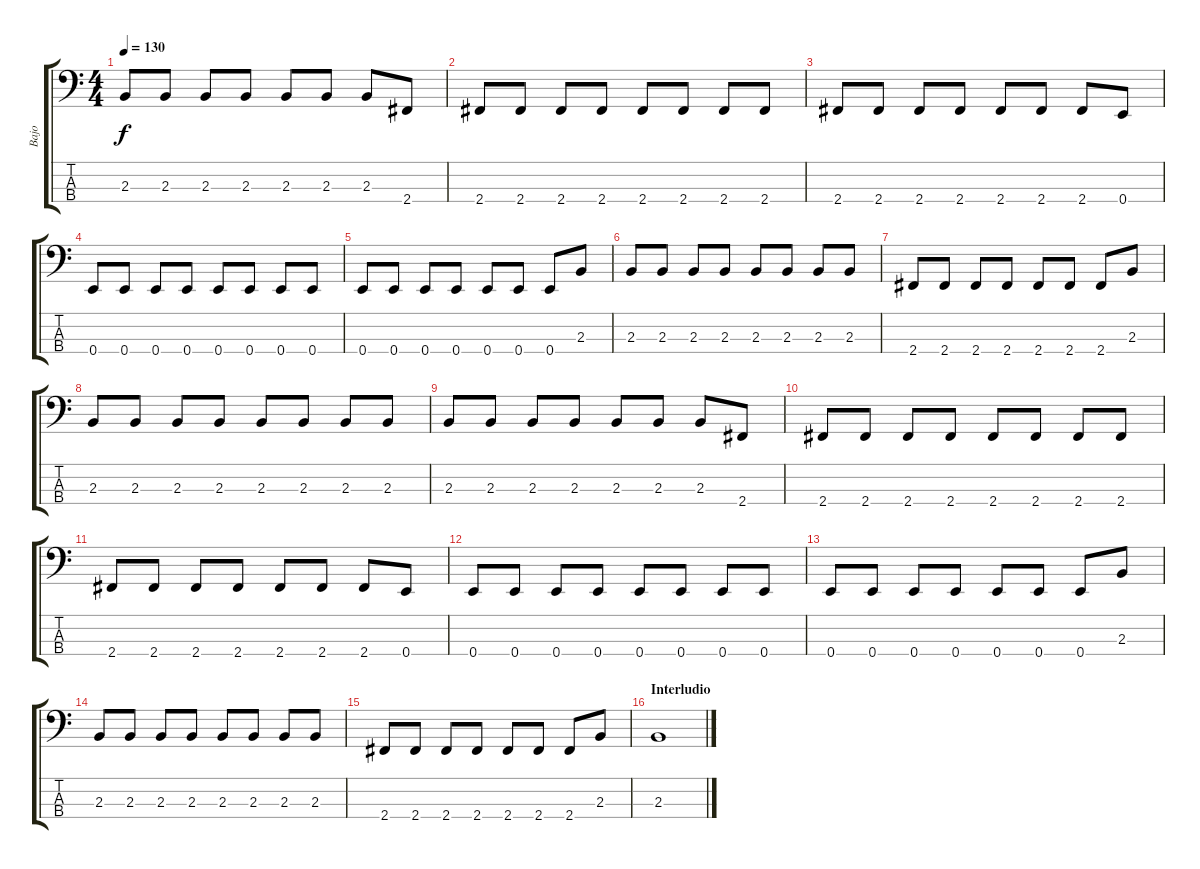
\track ("Bajo" "Bajo") {instrument electricbasspick}
\staff {score tabs}
\tuning (G2 D2 A1 E1) {hide}
\ts (4 4)
\tempo 130
\clef f4
\ks c
2.3.8{dy f} 2.3.8 2.3.8 2.3.8 2.3.8 2.3.8 2.3.8 2.4.8 |
2.4.8 2.4.8 2.4.8 2.4.8 2.4.8 2.4.8 2.4.8 2.4.8 |
2.4.8 2.4.8 2.4.8 2.4.8 2.4.8 2.4.8 2.4.8 0.4.8 |
0.4.8 0.4.8 0.4.8 0.4.8 0.4.8 0.4.8 0.4.8 0.4.8 |
0.4.8 0.4.8 0.4.8 0.4.8 0.4.8 0.4.8 0.4.8 2.3.8 |
2.3.8 2.3.8 2.3.8 2.3.8 2.3.8 2.3.8 2.3.8 2.3.8 |
2.4.8 2.4.8 2.4.8 2.4.8 2.4.8 2.4.8 2.4.8 2.3.8 |
2.3.8 2.3.8 2.3.8 2.3.8 2.3.8 2.3.8 2.3.8 2.3.8 |
2.3.8 2.3.8 2.3.8 2.3.8 2.3.8 2.3.8 2.3.8 2.4.8 |
2.4.8 2.4.8 2.4.8 2.4.8 2.4.8 2.4.8 2.4.8 2.4.8 |
2.4.8 2.4.8 2.4.8 2.4.8 2.4.8 2.4.8 2.4.8 0.4.8 |
0.4.8 0.4.8 0.4.8 0.4.8 0.4.8 0.4.8 0.4.8 0.4.8 |
0.4.8 0.4.8 0.4.8 0.4.8 0.4.8 0.4.8 0.4.8 2.3.8 |
2.3.8 2.3.8 2.3.8 2.3.8 2.3.8 2.3.8 2.3.8 2.3.8 |
2.4.8 2.4.8 2.4.8 2.4.8 2.4.8 2.4.8 2.4.8 2.3.8 |
\section ("" "Interludio")
2.3.1
